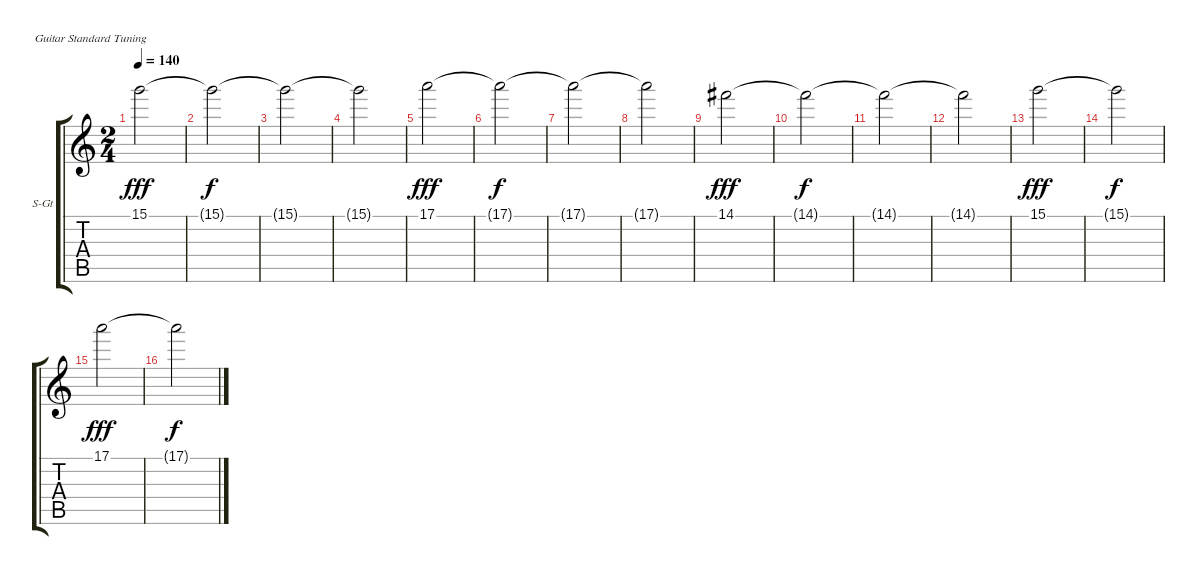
\bracketExtendMode groupsimilarinstruments
\firstSystemTrackNameOrientation horizontal
\otherSystemsTrackNameOrientation horizontal
\track ("Синтезатор" "S-Gt") {instrument stringensemble1}
\staff {score tabs}
\tuning (E4 B3 G3 D3 A2 E2)
\displaytranspose 12
\ts (2 4)
\tempo 140
\clef g2
\ks c
15.1.2{dy fff} |
15.1{t}.2{dy f} |
15.1{t}.2 |
15.1{t}.2 |
17.1.2{dy fff} |
17.1{t}.2{dy f} |
17.1{t}.2 |
17.1{t}.2 |
14.1.2{dy fff} |
14.1{t}.2{dy f} |
14.1{t}.2 |
14.1{t}.2 |
15.1.2{dy fff} |
15.1{t}.2{dy f} |
17.1.2{dy fff} |
17.1{t}.2{dy f}
